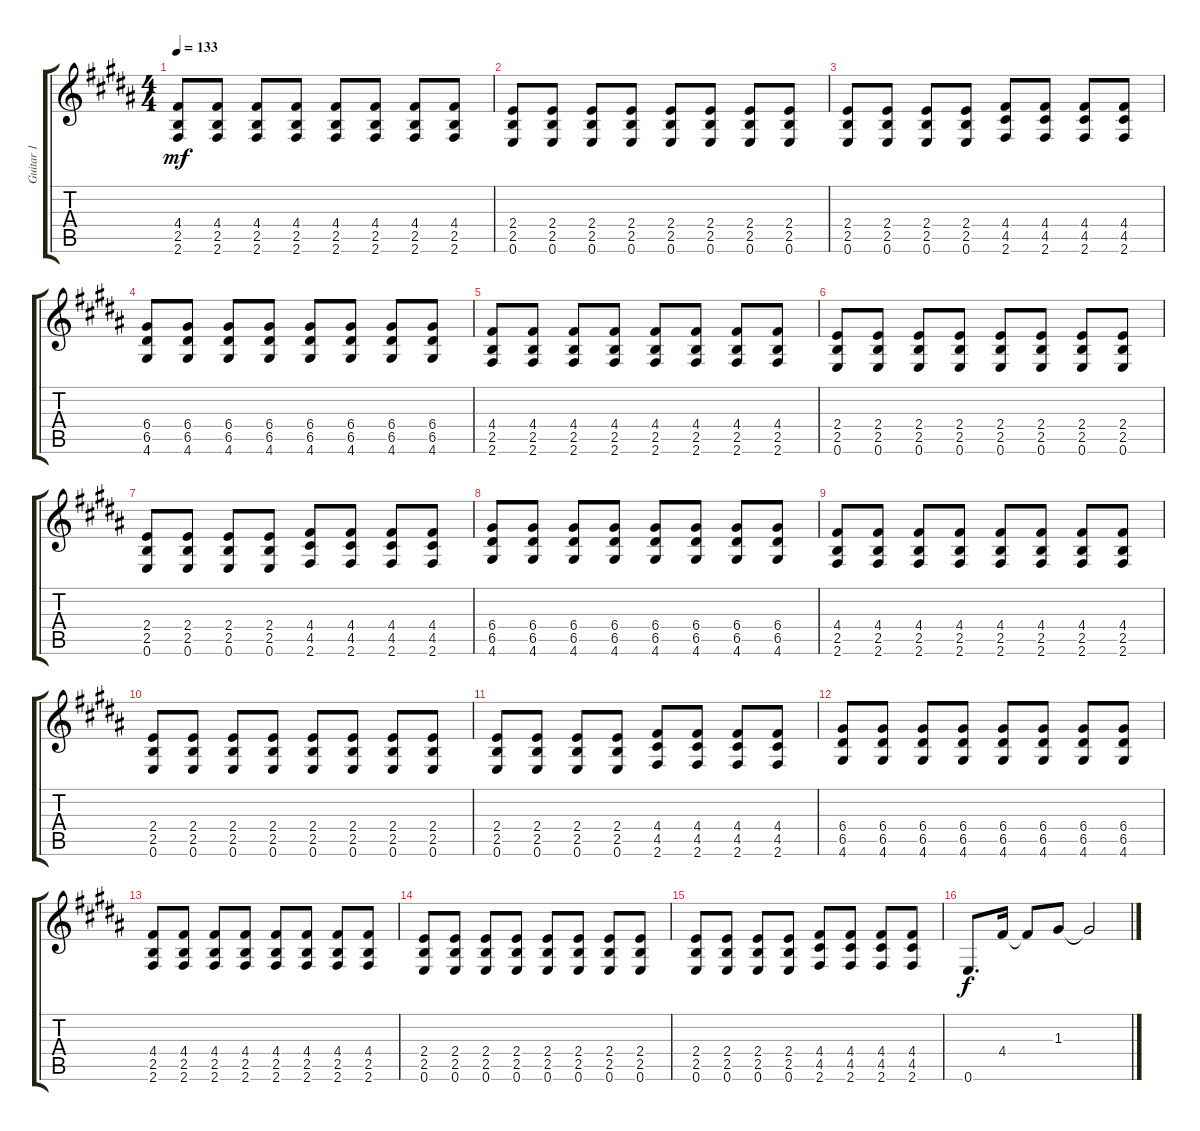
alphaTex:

\track ("Guitar 1" "Guitar 1") {instrument electricguitarclean}
\staff {score tabs}
\tuning (E4 B3 G3 D3 A2 E2) {hide}
\ts (4 4)
\tempo 133
\clef g2
\ks b
(4.4 2.5 2.6).8{dy mf} (4.4 2.5 2.6).8 (4.4 2.5 2.6).8 (4.4 2.5 2.6).8 (4.4 2.5 2.6).8 (4.4 2.5 2.6).8 (4.4 2.5 2.6).8 (4.4 2.5 2.6).8 |
(2.4 2.5 0.6).8 (2.4 2.5 0.6).8 (2.4 2.5 0.6).8 (2.4 2.5 0.6).8 (2.4 2.5 0.6).8 (2.4 2.5 0.6).8 (2.4 2.5 0.6).8 (2.4 2.5 0.6).8 |
(2.4 2.5 0.6).8 (2.4 2.5 0.6).8 (2.4 2.5 0.6).8 (2.4 2.5 0.6).8 (4.4 4.5 2.6).8 (4.4 4.5 2.6).8 (4.4 4.5 2.6).8 (4.4 4.5 2.6).8 |
(6.4 6.5 4.6).8{instrument distortionguitar} (6.4 6.5 4.6).8 (6.4 6.5 4.6).8 (6.4 6.5 4.6).8 (6.4 6.5 4.6).8 (6.4 6.5 4.6).8 (6.4 6.5 4.6).8 (6.4 6.5 4.6).8 |
(4.4 2.5 2.6).8 (4.4 2.5 2.6).8 (4.4 2.5 2.6).8 (4.4 2.5 2.6).8 (4.4 2.5 2.6).8 (4.4 2.5 2.6).8 (4.4 2.5 2.6).8 (4.4 2.5 2.6).8 |
(2.4 2.5 0.6).8 (2.4 2.5 0.6).8 (2.4 2.5 0.6).8 (2.4 2.5 0.6).8 (2.4 2.5 0.6).8 (2.4 2.5 0.6).8 (2.4 2.5 0.6).8 (2.4 2.5 0.6).8 |
(2.4 2.5 0.6).8 (2.4 2.5 0.6).8 (2.4 2.5 0.6).8 (2.4 2.5 0.6).8 (4.4 4.5 2.6).8 (4.4 4.5 2.6).8 (4.4 4.5 2.6).8 (4.4 4.5 2.6).8 |
(6.4 6.5 4.6).8{instrument distortionguitar} (6.4 6.5 4.6).8 (6.4 6.5 4.6).8 (6.4 6.5 4.6).8 (6.4 6.5 4.6).8 (6.4 6.5 4.6).8 (6.4 6.5 4.6).8 (6.4 6.5 4.6).8 |
(4.4 2.5 2.6).8 (4.4 2.5 2.6).8 (4.4 2.5 2.6).8 (4.4 2.5 2.6).8 (4.4 2.5 2.6).8 (4.4 2.5 2.6).8 (4.4 2.5 2.6).8 (4.4 2.5 2.6).8 |
(2.4 2.5 0.6).8 (2.4 2.5 0.6).8 (2.4 2.5 0.6).8 (2.4 2.5 0.6).8 (2.4 2.5 0.6).8 (2.4 2.5 0.6).8 (2.4 2.5 0.6).8 (2.4 2.5 0.6).8 |
(2.4 2.5 0.6).8 (2.4 2.5 0.6).8 (2.4 2.5 0.6).8 (2.4 2.5 0.6).8 (4.4 4.5 2.6).8 (4.4 4.5 2.6).8 (4.4 4.5 2.6).8 (4.4 4.5 2.6).8 |
(6.4 6.5 4.6).8{instrument distortionguitar} (6.4 6.5 4.6).8 (6.4 6.5 4.6).8 (6.4 6.5 4.6).8 (6.4 6.5 4.6).8 (6.4 6.5 4.6).8 (6.4 6.5 4.6).8 (6.4 6.5 4.6).8 |
(4.4 2.5 2.6).8 (4.4 2.5 2.6).8 (4.4 2.5 2.6).8 (4.4 2.5 2.6).8 (4.4 2.5 2.6).8 (4.4 2.5 2.6).8 (4.4 2.5 2.6).8 (4.4 2.5 2.6).8 |
(2.4 2.5 0.6).8 (2.4 2.5 0.6).8 (2.4 2.5 0.6).8 (2.4 2.5 0.6).8 (2.4 2.5 0.6).8 (2.4 2.5 0.6).8 (2.4 2.5 0.6).8 (2.4 2.5 0.6).8 |
(2.4 2.5 0.6).8 (2.4 2.5 0.6).8 (2.4 2.5 0.6).8 (2.4 2.5 0.6).8 (4.4 4.5 2.6).8 (4.4 4.5 2.6).8 (4.4 4.5 2.6).8 (4.4 4.5 2.6).8 |
0.6.8{d dy f} 4.4.16 4.4{t}.8 1.3.8 1.3{t}.2
